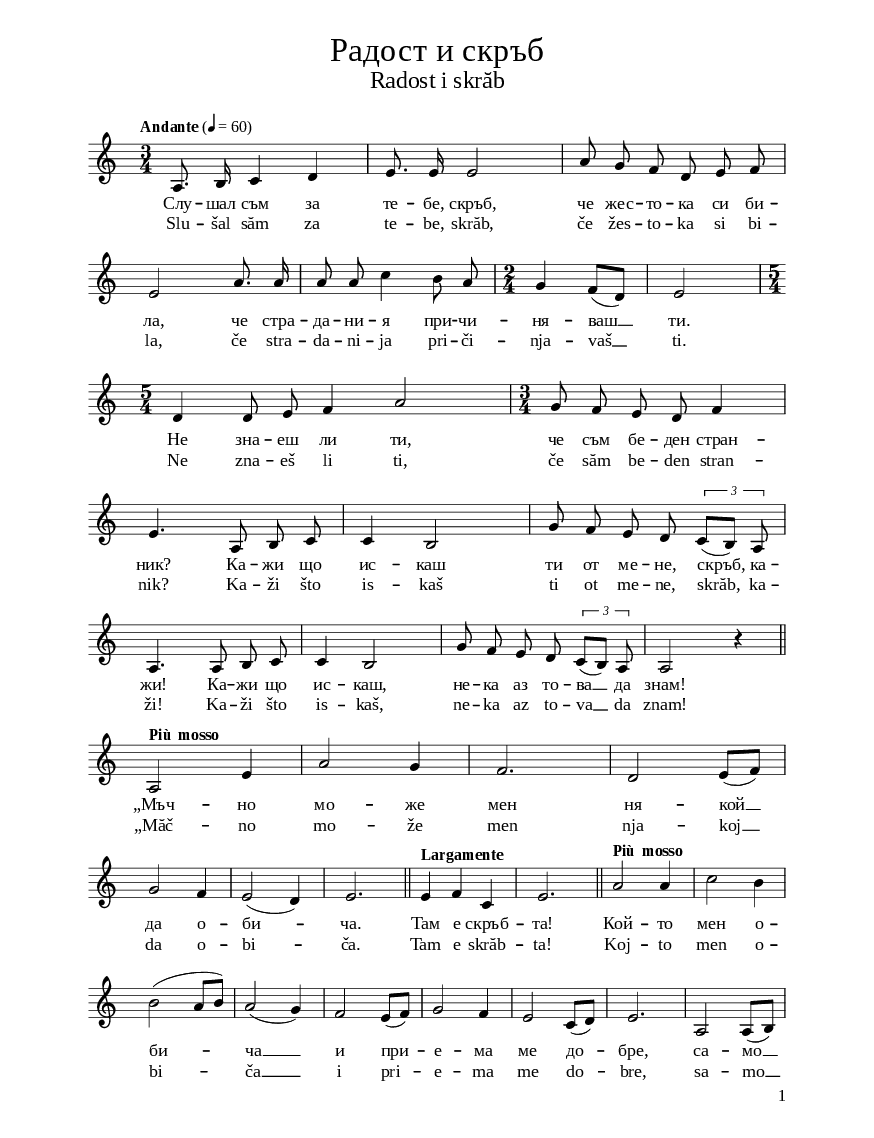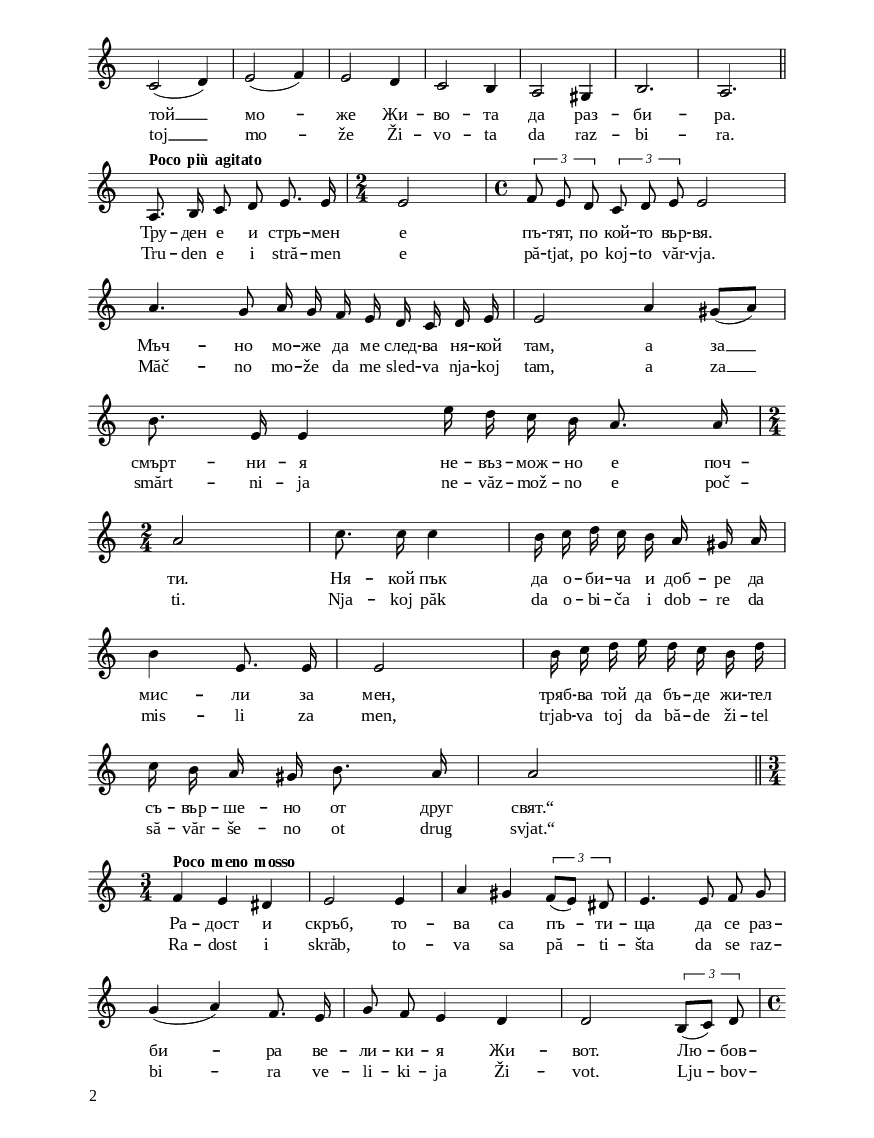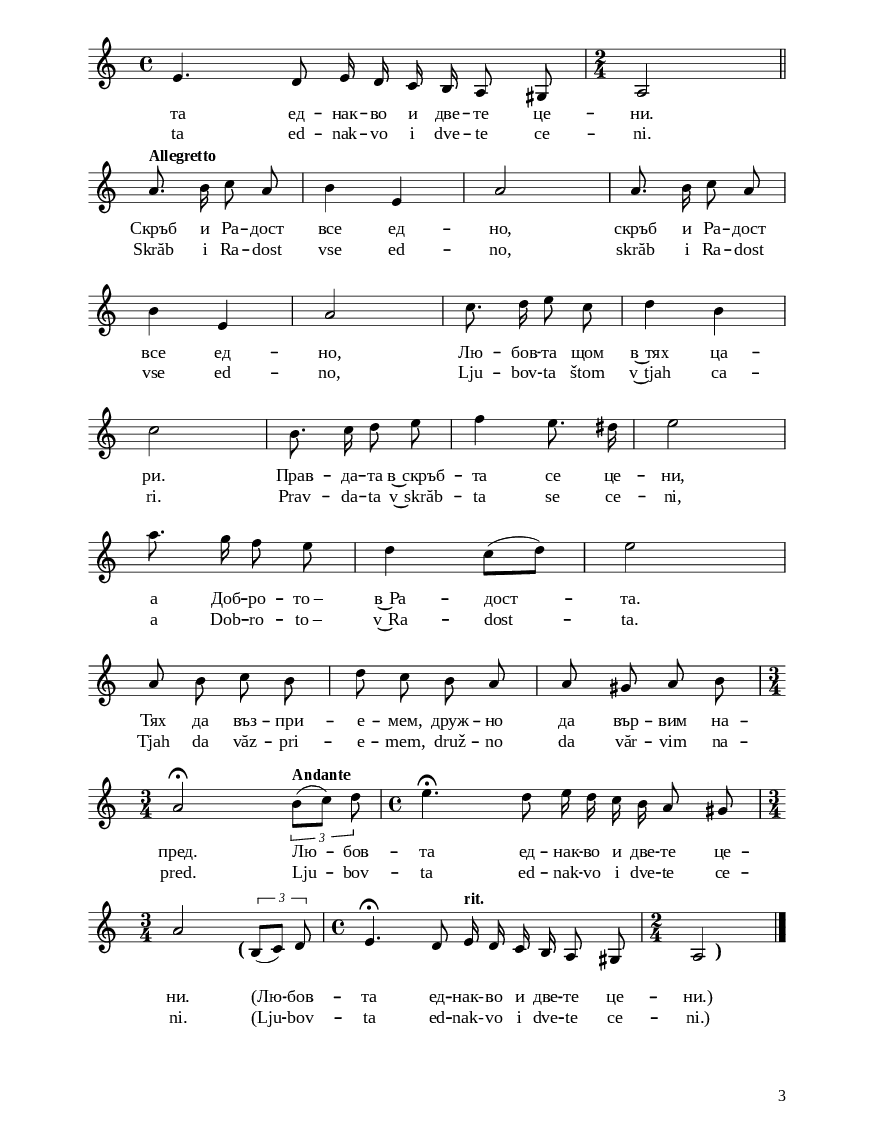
\version "2.24.2"

\include "include/globals.ily"

\bookpart {
  \label #'ref122
  \tocItem \markup "Радост и скръб – Radost i skrăb "
  \include "include/bookpart-paper.ily"
  \score {
    \include "include/score-layout.ily"

    \new Voice \relative c' {
      \clef treble
      \key a \minor
      \time 3/4
      \tempoFunc "Andante" 4 "60"
      \autoBeamOff
      a8.  b16  c4  d4 | % 2
      e8.  e16  e2 | % 3
      a8  g8  f8  d8  e8
      f8 | \break % 4
      e2  a8.  a16  | % 5
      a8  a8  c4  b8  a8 | % 6
      \time 2/4  | % 6
      g4  f8 [(  d8 )] | % 7
      e2 | % 8
      \time 5/4 \break  | % 8
      d4  d8  e8  f4  a2 | % 9
      \time 3/4  | % 9
      g8  f8  e8  d8  f4 \break |
      e4.  a,8  b8  c8 | % 11
      c4  b2  | % 12
      g'8  f8  e8  d8
      \tuplet 3/2 { c8 ( [  b8 )]  a8  }
      | \break % 13
      a4.  a8  b8  c8 | % 14
      c4  b2  | % 15
      g'8  f8  e8  d8
      \tuplet 3/2 { c8 ( [  b8] ) a8 }
      | % 16
      a2 r4 \break \bar "||" % 17
      a2 ^\markup{ \bold {Più mosso} }  e'4 | % 18
      a2  g4 | % 19
      f2. |
      d2  e8 ( [  f8 ) ] \break | % 21
      g2  f4 | % 22
      e2 (  d4 ) | % 23
      e2. \bar "||"
      e4 ^\markup{ \bold {Largamente} }  f4  c4 | % 25
      e2. \bar "||"
      a2 ^\markup{ \bold {Più mosso} }  a4 | % 27
      c2  b4 \break | % 28
      b2 (  a8 [  b8 ) ] | % 29
      a2 (  g4 ) |
      f2  e8 ( [  f8 ) ] | % 31
      g2  f4 | % 32
      e2  c8 ( [  d8 ) ] | % 33
      e2. | % 34
      a,2  a8 ( [  b8 ) ] \break | % 35
      c2 (  d4 ) | % 36
      e2 (  f4 ) | % 37
      e2  d4 | % 38
      c2  b4 | % 39
      a2  gis4 |
      b2. | % 41
      a2. \bar "||"
      \break  | % 42
      a8. ^\markup{ \bold {Poco più agitato} }  b16
      c8  d8  e8.  e16 | % 43
      \time 2/4  | % 43
      e2 | % 44
      \time 4/4  | % 44
      \tuplet 3/2 {f8   e8  d8 }
      \tuplet 3/2 {c8  d8  e8 }
      e2  |
      a4.  g8  a16  g16  f16
      e16  d16  c16  d16  e16 | % 46
      e2  a4  gis8 ( [  a8 ) ] \break | % 47
      b8.  e,16  e4  e'16
      d16  c16  b16  a8.  a16 |\break   % 48
      \time 2/4  | % 48
      a2 | % 49
      c8.  c16  c4  |
      b16  c16  d16  c16
      b16  a16  gis16  a16 \break| % 51
      b4  e,8.  e16 | % 52
      e2  | % 53
      b'16  c16  d16  e16
      d16  c16  b16  d16 | \break % 54
      c16  b16  a16  gis16
      b8.  a16 | % 55
      a2 \break \bar "||" | % 56
      \time 3/4  | % 56
      f4 ^\markup{ \bold {Poco meno mosso} }  e4
      dis4 | % 57
      e2  e4 | % 58
      a4  gis4
      \tuplet 3/2 { f8 ( [  e8 ] )  dis8  }
      | % 59
      e4.  e8  f8  g8 | \break
      g4 (  a4 )  f8.  e16  | % 61
      g8  f8  e4  d4 | % 62
      d2
      \tuplet 3/2 { b8 ( [  c8 ) ]  d8  }
      | % 63
      \break | % 63
      \time 4/4 e4.  d8  e16  d16  c16
      b16  a8  gis8 | % 64
      \time 2/4 a2 \bar "||"  \break | % 65
      a'8. ^\markup{ \bold {Allegretto} }  b16
      c8  a8  | % 66
      b4  e,4  | % 67
      a2  | % 68
      a8.  b16  c8  a8  \break | % 69
      b4  e,4  |
      a2   | % 71
      c8.  d16  e8  c8  | % 72
      d4  b4  | \break % 73
      c2  | % 74
      b8.  c16  d8  e8  | % 75
      f4  e8.  dis16  | % 76
      e2  \break  | % 77
      a8. g16 f8 e8  | % 78
      d4 c8 ( [ d8 ) ] | % 79
      e2 |\break 
      a,8 b8 c8 b8  | % 81
      d8 c8 b8  a8  | % 82
      a8  gis8  a8 b8 | % 83
      \time 3/4  | % 83
      a2 ^\fermata
      \tuplet 3/2 { \tempo "Andante" b8 ( [ c8 ) ] d8  }
      \time 4/4  | % 84
      e4. \fermata
      d8 e16  d16 c16  b16
      a8 gis8 | \break % 85 

     \time 3/4 a2
    
     \tuplet 3/2 { 
      \once \override TextScript.extra-offset = #'(-1.8 . 3.5)
      b,8-\markup \bold \fontsize #+2 {"("} 
       ( [ c8 ) ] d8  } |
      \time 4/4   % 84
      e4. \fermata
      d8 \tempo "rit." e16  d16 c16  b16
      a8 gis8 | 
      \time 2/4
      \override TextScript.extra-offset = #'(3 . 3.0)      
      a2-\markup \bold \fontsize #+2 {")"}
       \bar "|."
    }

    \addlyrics {
       Слу -- шал съм за те -- бе, скръб,
      че жес -- то -- ка си би -- ла, че
      стра -- да -- ни -- я при -- чи -- ня
      -- ваш __  ти. Не зна -- еш ли ти,
      че съм бе -- ден стран -- ник? Ка
      -- жи що ис -- каш ти от ме -- не,
      скръб, ка -- жи! Ка -- жи що
      ис -- каш, не -- ка аз то -- ва __
      да знам! "„Мъч" -- но мо -- же
      мен ня -- кой __  да о -- би
      -- ча. Там е скръб -- та! Кой --
      то мен о -- би  --  ча __
      и при  -- е -- ма ме до  --
      бре, са -- мо __ той __ мо
      -- же Жи -- во -- та да раз -- би
      -- ра. Тру -- ден е и стръ -- мен
      е пъ -- тят, по кой -- то вър --
      вя. Мъч -- но мо -- же да ме след
      -- ва ня -- кой там, а за __
      смърт -- ни -- я не -- въз -- мож --
      но е поч -- ти. Ня -- кой пък да
      о -- би -- ча и доб -- ре да мис --
      ли за мен, тряб -- ва той да бъ
      -- де жи -- тел съ -- вър -- ше -- но
      от друг "свят.“" Ра -- дост и
      скръб, то -- ва са пъ  -- ти --
      ща да се раз -- би -- ра ве --
      ли -- ки -- я Жи -- вот. Лю  --
      бов -- та ед -- нак -- во и две --
      те це -- ни. Скръб и Ра -- дост
      все ед -- но, скръб и Ра -- дост
      все ед -- но, Лю -- бов -- та щом
      в~тях ца -- ри. Прав -- да -- та
      в~скръб -- та се це -- ни, а Доб
      -- ро -- "то –" в~Ра -- дост  -- та.
      Тях да въз -- при -- е -- мем, друж
      -- но да вър -- вим на -- пред. Лю
      -- бов -- та ед -- нак -- во и
      две -- те це -- ни. (Лю
      -- бов -- та ед -- "нак-" -- во и
      две -- те це -- ни.)
     }
      \addlyrics {
       Slu -- šal săm za te -- be, skrăb,
      če žes -- to -- ka si bi -- la, če
      stra -- da -- ni -- ja pri -- či -- nja
      -- vaš __  ti. Ne zna -- eš li ti,
      če săm be -- den stran -- nik? Ka
      -- ži što is -- kaš ti ot me -- ne,
      skrăb, ka -- ži! Ka -- ži što
      is -- kaš, ne -- ka az to -- va __
      da znam! "„Măč" -- no mo -- že
      men nja -- koj __ da o -- bi
      -- ča. Tam e skrăb -- ta! Koj --
      to men o -- bi  --  ča __
      i pri  -- e -- ma me do  --
      bre, sa -- mo __ toj __ mo
      -- že Ži -- vo -- ta da raz -- bi
      -- ra. Tru -- den e i stră -- men
      e pă -- tjat, po koj -- to văr --
      vja. Măč -- no mo -- že da me sled
      -- va nja -- koj tam, a za __
      smărt -- ni -- ja ne -- văz -- mož --
      no e poč -- ti. Nja -- koj păk da
      o -- bi -- ča i dob -- re da mis --
      li za men, trjab -- va toj da bă
      -- de ži -- tel să -- văr -- še -- no
      ot drug "svjat.“" Ra -- dost i
      skrăb, to -- va sa pă  -- ti --
      šta da se raz -- bi -- ra ve --
      li -- ki -- ja Ži -- vot. Lju  --
      bov -- ta ed -- nak -- vo i dve --
      te ce -- ni. Skrăb i Ra -- dost
      vse ed -- no, skrăb i Ra -- dost
      vse ed -- no, Lju -- bov -- ta štom
      v~tjah ca -- ri. Prav -- da -- ta
      v~skrăb -- ta se ce -- ni, a Dob
      -- ro -- "to –" v~Ra -- dost  -- ta.
      Tjah da văz -- pri -- e -- mem, druž
      -- no da văr -- vim na -- pred. Lju
      -- bov -- ta ed -- nak -- vo i
      dve -- te ce -- ni. (Lju
      -- bov -- ta ed -- "nak-" -- vo i
      dve -- te ce -- ni.)
     }

        \header {
          title = \titleFunc "Радост и скръб" "Radost i skrăb"
        }

        \midi{}

      } % score
 \markup \empty-two
     

      % include foreign translation(s) of the song
      \version "2.24.2"

\markup \fill-line { \fontsize #deTitleFontSize "Freude und Gram" }
\markup \null
\markup \null
\markup \fontsize #deCoupletFontSize {
  \hspace #15
  \override #`(baseline-skip . ,deCoupletBaselineSkip)
  \column {

    \line { " " Ich habe über dich, Gram, gehört,   }

    \line { " " dass du grausam wärst,   }

    \line { " " dass du Leid zufügst.   }

    \line { " " Weißt du nicht,  }

    \line { " " dass ich ein armer Fremder bin?   }

    \line { " " Sage mir, was du von mir willst,   }

    \line { " " sage es mir!  }
    \line { " " Sage mir, was du von mir willst,   }

    \line { " " ich muss es wissen!  }
    \line { " "}

    \line { " " „Schwerlich kann mich jemand lieben [običa].   }

    \line { " " Dort ist der Gram!  }

    \line { " " Wer mich liebt [običam] }

    \line { " " und mich gut empfängt,  }

    \line { " " nur der kann das Leben verstehen.   }

    \line { " "}

    \line { " " Schwierig und steil ist der Weg,   }

    \line { " " auf dem ich gehe.   }

    \line { " " Schwerlich kann mir dort jemand folgen   }

    \line { " " und für den Sterblichen   }

    \line { " " ist das fast unmöglich.  }
    \line { " "}

    \line { " " Liebt mich jedoch jemand und   }

    \line { " " denkt gut über mich,  }

    \line { " " er wird ein Bürger aus einer }

    \line { " " vollkommen anderen Welt sein.“}

    \line { " "}

    \line { " " Freude und Gram, das sind Wege,   }

    \line { " " das große Leben zu verstehen.   }

    \line { " " Die Liebe schätzt sie beide gleichermaßen.  }

    \line { " "}

    \line { " " Gram und Freude es ist gleich,  }

    \line { " " Gram und Freude es ist gleich,  }

    \line { " " wenn Liebe in ihnen herrscht.  }

    \line { " " Die Gerechtigkeit wird im Gram geschätzt  }

    \line { " " und das Gute in der Freude.   }

    \line { " " Empfangen wir sie   }

    \line { " " und gehen gemeinsam vorwärts.  }

    \line { " " Die Liebe schätzt sie beide gleichermaßen.  }

  }


}


    } % bookpart
